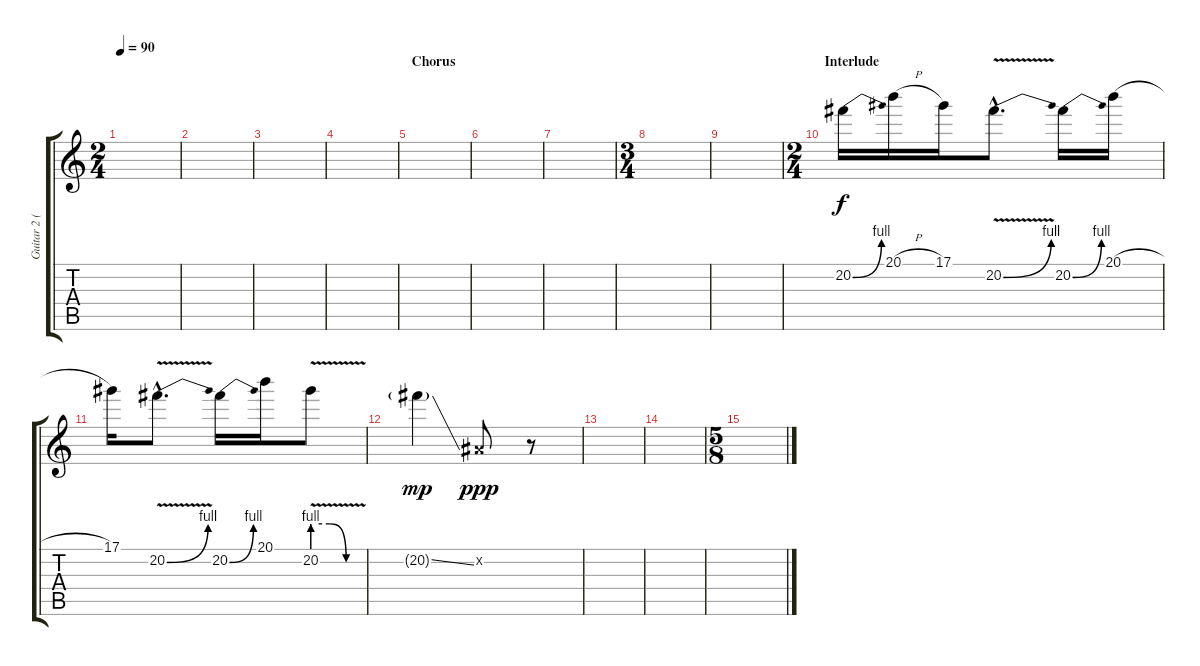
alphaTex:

\track ("Guitar 2 (Jake E. Lee)" "Guitar 2 (") {instrument distortionguitar}
\staff {score tabs}
\tuning (Eb4 Bb3 Gb3 Db3 Ab2 Eb2) {hide}
\ts (2 4)
\tempo 90
\clef g2
\ks c
|
|
|
|
\section ("" "Chorus")
|
|
|
\ts (3 4)
|
|
\ts (2 4)
\section ("" "Interlude")
20.2{be (bend 0 0 60 4)}.16 20.1{h}.16 17.1.16 20.2{be (bend 0 0 60 4) v hac}.8{d} 20.2{be (bend 0 0 60 4)}.16 20.1{h}.16 |
17.1.16 20.2{be (bend 0 0 60 4) v hac}.8{d} 20.2{be (bend 0 0 60 4)}.16 20.1.16 20.2{be (custom 0 4 20 4 40 0 60 0) v}.8 |
20.2{ss g}.4{dy mp} 0.2{x}.8{dy ppp} r.8 |
|
|
\ts (5 8)
